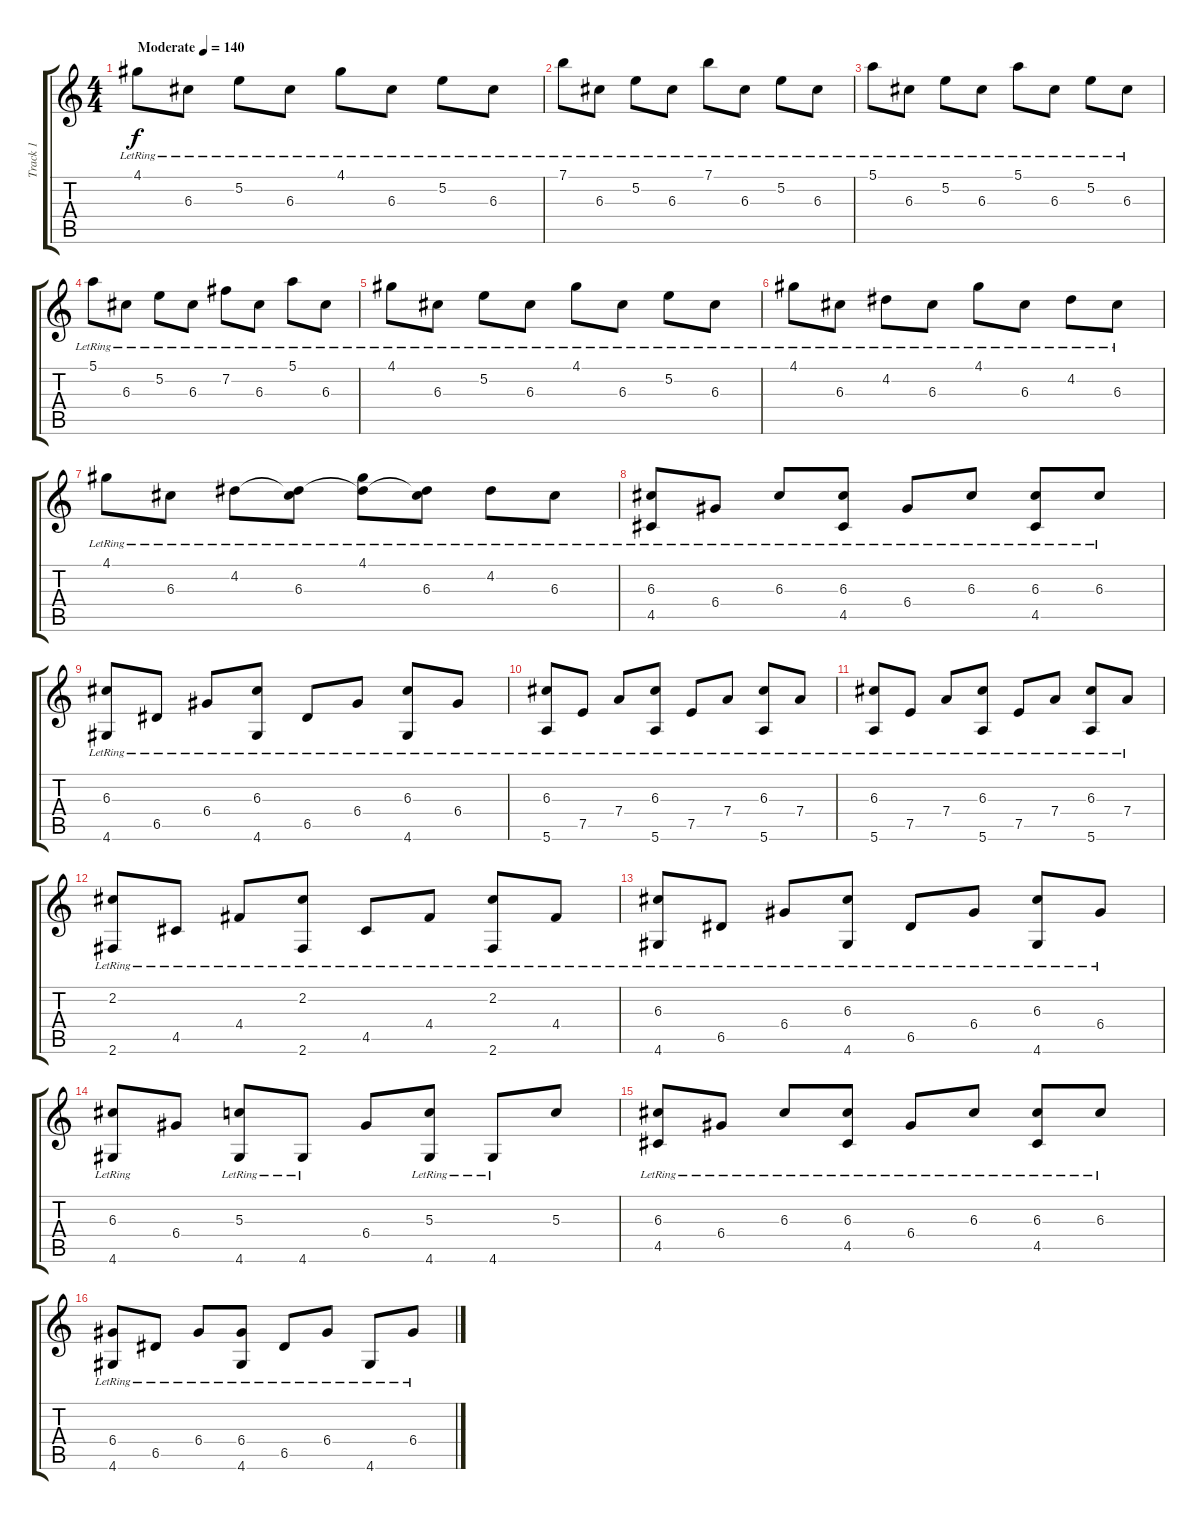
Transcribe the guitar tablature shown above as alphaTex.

\track ("Track 1" "Track 1") {instrument acousticguitarsteel}
\staff {score tabs}
\tuning (E4 B3 G3 D3 A2 E2) {hide}
\ts (4 4)
\tempo (140 "Moderate")
\clef g2
\ks c
4.1{lr}.8{dy f instrument acousticguitarsteel} 6.3{lr}.8 5.2{lr}.8 6.3{lr}.8 4.1{lr}.8 6.3{lr}.8 5.2{lr}.8 6.3{lr}.8 |
7.1{lr}.8 6.3{lr}.8 5.2{lr}.8 6.3{lr}.8 7.1{lr}.8 6.3{lr}.8 5.2{lr}.8 6.3{lr}.8 |
5.1{lr}.8 6.3{lr}.8 5.2{lr}.8 6.3{lr}.8 5.1{lr}.8 6.3{lr}.8 5.2{lr}.8 6.3{lr}.8 |
5.1{lr}.8 6.3{lr}.8 5.2{lr}.8 6.3{lr}.8 7.2{lr}.8 6.3{lr}.8 5.1{lr}.8 6.3{lr}.8 |
4.1{lr}.8 6.3{lr}.8 5.2{lr}.8 6.3{lr}.8 4.1{lr}.8 6.3{lr}.8 5.2{lr}.8 6.3{lr}.8 |
4.1{lr}.8 6.3{lr}.8 4.2{lr}.8 6.3{lr}.8 4.1{lr}.8 6.3{lr}.8 4.2{lr}.8 6.3{lr}.8 |
4.1{lr}.8 6.3{lr}.8 4.2{lr}.8 (4.2{t} 6.3{lr}).8 (4.1{lr} 4.2{t}).8 (4.2{t} 6.3{lr}).8 4.2{lr}.8 6.3{lr}.8 |
(6.3 4.5{lr}).8 6.4{lr}.8 6.3{lr}.8 (6.3 4.5{lr}).8 6.4{lr}.8 6.3{lr}.8 (6.3 4.5{lr}).8 6.3{lr}.8 |
(6.3 4.6{lr}).8 6.5{lr}.8 6.4{lr}.8 (6.3 4.6{lr}).8 6.5{lr}.8 6.4{lr}.8 (6.3 4.6{lr}).8 6.4{lr}.8 |
(6.3 5.6{lr}).8 7.5{lr}.8 7.4{lr}.8 (6.3 5.6{lr}).8 7.5{lr}.8 7.4{lr}.8 (6.3 5.6{lr}).8 7.4{lr}.8 |
(6.3 5.6{lr}).8 7.5{lr}.8 7.4{lr}.8 (6.3 5.6{lr}).8 7.5{lr}.8 7.4{lr}.8 (6.3 5.6{lr}).8 7.4{lr}.8 |
(2.2 2.6{lr}).8 4.5{lr}.8 4.4{lr}.8 (2.2 2.6{lr}).8 4.5{lr}.8 4.4{lr}.8 (2.2 2.6{lr}).8 4.4{lr}.8 |
(6.3 4.6{lr}).8 6.5{lr}.8 6.4{lr}.8 (6.3 4.6{lr}).8 6.5{lr}.8 6.4{lr}.8 (6.3 4.6{lr}).8 6.4{lr}.8 |
(6.3 4.6{lr}).8 6.4.8 (5.3{lr} 4.6).8 4.6{lr}.8 6.4.8 (5.3{lr} 4.6).8 4.6{lr}.8 5.3.8 |
(6.3 4.5{lr}).8 6.4{lr}.8 6.3{lr}.8 (6.3 4.5{lr}).8 6.4{lr}.8 6.3{lr}.8 (6.3 4.5{lr}).8 6.3{lr}.8 |
(6.4 4.6{lr}).8 6.5{lr}.8 6.4{lr}.8 (6.4 4.6{lr}).8 6.5{lr}.8 6.4{lr}.8 4.6{lr}.8 6.4{lr}.8
